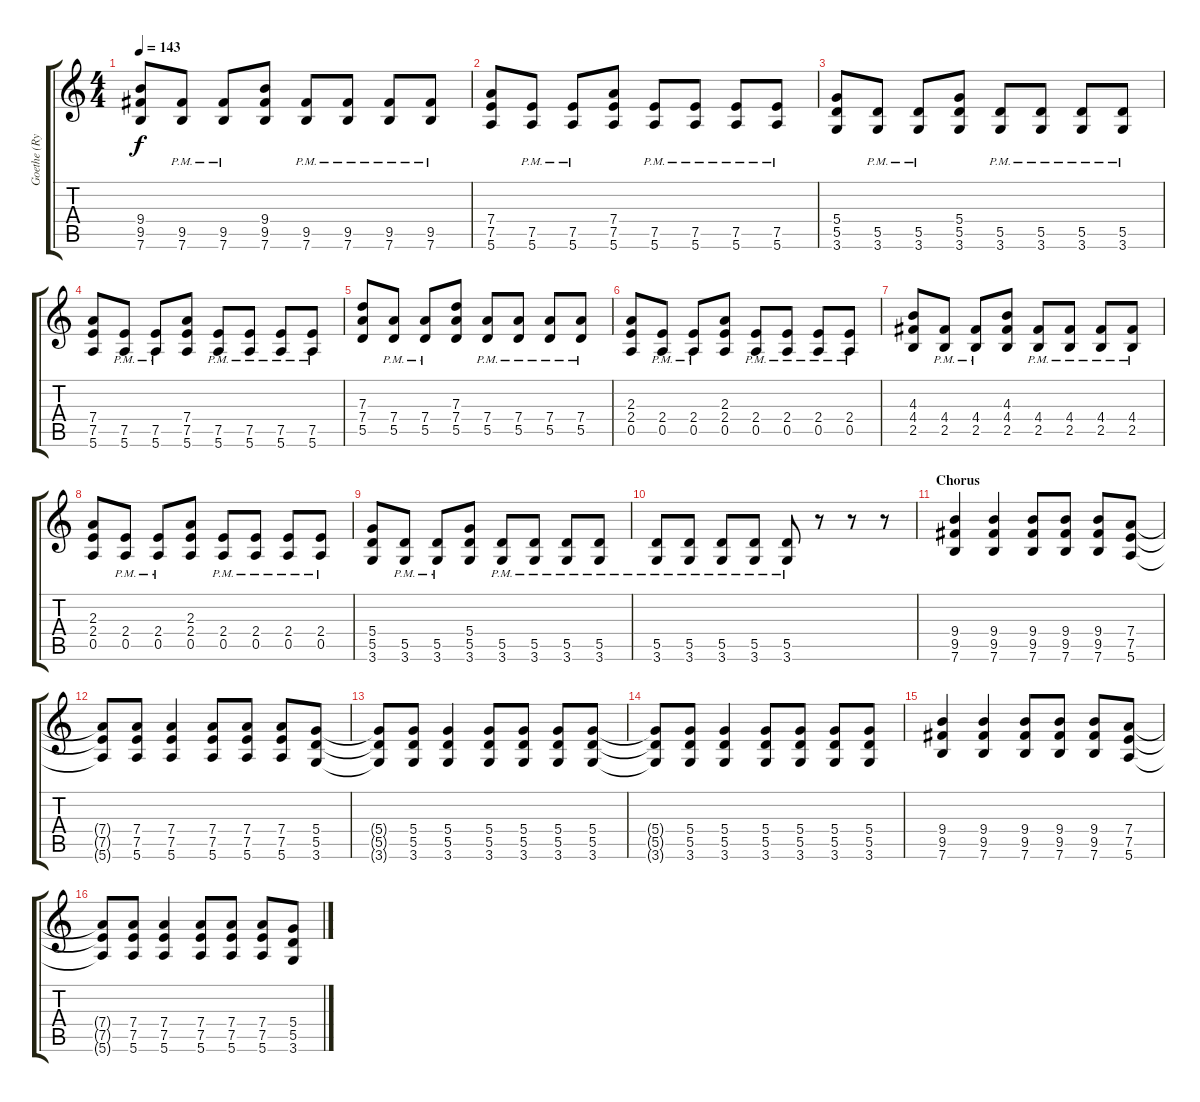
\track ("Goethe (Rythm)" "Goethe (Ry") {instrument distortionguitar}
\staff {score tabs}
\tuning (E4 B3 G3 D3 A2 E2) {hide}
\ts (4 4)
\tempo 143
\clef g2
\ks c
(9.4 9.5 7.6).8{dy f} (9.5{pm} 7.6{pm}).8 (9.5{pm} 7.6{pm}).8 (9.4 9.5 7.6).8 (9.5{pm} 7.6{pm}).8 (9.5{pm} 7.6{pm}).8 (9.5{pm} 7.6{pm}).8 (9.5{pm} 7.6{pm}).8 |
(7.4 7.5 5.6).8 (7.5{pm} 5.6{pm}).8 (7.5{pm} 5.6{pm}).8 (7.4 7.5 5.6).8 (7.5{pm} 5.6{pm}).8 (7.5{pm} 5.6{pm}).8 (7.5{pm} 5.6{pm}).8 (7.5{pm} 5.6{pm}).8 |
(5.4 5.5 3.6).8 (5.5{pm} 3.6{pm}).8 (5.5{pm} 3.6{pm}).8 (5.4 5.5 3.6).8 (5.5{pm} 3.6{pm}).8 (5.5{pm} 3.6{pm}).8 (5.5{pm} 3.6{pm}).8 (5.5{pm} 3.6{pm}).8 |
(7.4 7.5 5.6).8 (7.5{pm} 5.6{pm}).8 (7.5{pm} 5.6{pm}).8 (7.4 7.5 5.6).8 (7.5{pm} 5.6{pm}).8 (7.5{pm} 5.6{pm}).8 (7.5{pm} 5.6{pm}).8 (7.5{pm} 5.6{pm}).8 |
(7.3 7.4 5.5).8 (7.4{pm} 5.5{pm}).8 (7.4{pm} 5.5{pm}).8 (7.3 7.4 5.5).8 (7.4{pm} 5.5{pm}).8 (7.4{pm} 5.5{pm}).8 (7.4{pm} 5.5{pm}).8 (7.4{pm} 5.5{pm}).8 |
(2.3 2.4 0.5).8 (2.4{pm} 0.5{pm}).8 (2.4{pm} 0.5{pm}).8 (2.3 2.4 0.5).8 (2.4{pm} 0.5{pm}).8 (2.4{pm} 0.5{pm}).8 (2.4{pm} 0.5{pm}).8 (2.4{pm} 0.5{pm}).8 |
(4.3 4.4 2.5).8 (4.4{pm} 2.5{pm}).8 (4.4{pm} 2.5{pm}).8 (4.3 4.4 2.5).8 (4.4{pm} 2.5{pm}).8 (4.4{pm} 2.5{pm}).8 (4.4{pm} 2.5{pm}).8 (4.4{pm} 2.5{pm}).8 |
(2.3 2.4 0.5).8 (2.4{pm} 0.5{pm}).8 (2.4{pm} 0.5{pm}).8 (2.3 2.4 0.5).8 (2.4{pm} 0.5{pm}).8 (2.4{pm} 0.5{pm}).8 (2.4{pm} 0.5{pm}).8 (2.4{pm} 0.5{pm}).8 |
(5.4 5.5 3.6).8 (5.5{pm} 3.6{pm}).8 (5.5{pm} 3.6{pm}).8 (5.4 5.5 3.6).8 (5.5{pm} 3.6{pm}).8 (5.5{pm} 3.6{pm}).8 (5.5{pm} 3.6{pm}).8 (5.5{pm} 3.6{pm}).8 |
(5.5{pm} 3.6{pm}).8 (5.5{pm} 3.6{pm}).8 (5.5{pm} 3.6{pm}).8 (5.5{pm} 3.6{pm}).8 (5.5{pm} 3.6{pm}).8 r.8 r.8 r.8 |
\section ("" "Chorus")
(9.4 9.5 7.6).4 (9.4 9.5 7.6).4 (9.4 9.5 7.6).8 (9.4 9.5 7.6).8 (9.4 9.5 7.6).8 (7.4 7.5 5.6).8 |
(7.4{t} 7.5{t} 5.6{t}).8 (7.4 7.5 5.6).8 (7.4 7.5 5.6).4 (7.4 7.5 5.6).8 (7.4 7.5 5.6).8 (7.4 7.5 5.6).8 (5.4 5.5 3.6).8 |
(5.4{t} 5.5{t} 3.6{t}).8 (5.4 5.5 3.6).8 (5.4 5.5 3.6).4 (5.4 5.5 3.6).8 (5.4 5.5 3.6).8 (5.4 5.5 3.6).8 (5.4 5.5 3.6).8 |
(5.4{t} 5.5{t} 3.6{t}).8 (5.4 5.5 3.6).8 (5.4 5.5 3.6).4 (5.4 5.5 3.6).8 (5.4 5.5 3.6).8 (5.4 5.5 3.6).8 (5.4 5.5 3.6).8 |
(9.4 9.5 7.6).4 (9.4 9.5 7.6).4 (9.4 9.5 7.6).8 (9.4 9.5 7.6).8 (9.4 9.5 7.6).8 (7.4 7.5 5.6).8 |
(7.4{t} 7.5{t} 5.6{t}).8 (7.4 7.5 5.6).8 (7.4 7.5 5.6).4 (7.4 7.5 5.6).8 (7.4 7.5 5.6).8 (7.4 7.5 5.6).8 (5.4 5.5 3.6).8
